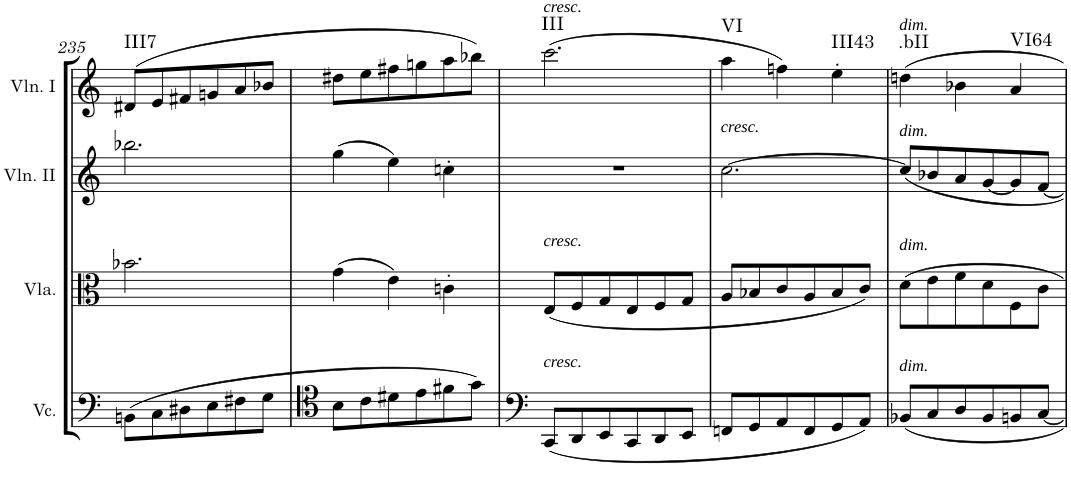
**kern	**kern	**kern	**kern	**harte
*part4	*part3	*part2	*part1	*part1
*staff4	*staff3	*staff2	*staff1	*
*I"Violoncello	*I"Viola	*I"Violin II	*I"Violin I	*
*I'Vc.	*I'Vla.	*I'Vln. II	*I'Vln. I	*
!!LO:PB:g=z
*clefF4	*clefC3	*clefG2	*clefG2	*
*k[]	*k[]	*k[]	*k[]	*
*M3/4	*M3/4	*M3/4	*M3/4	*
=235	=235	=235	=235	=235
!	!	!	!	!LO:H:kt=III7
(8BBn\L	2.b-X\	2.bb-X\	(8d#X/L	N
8C\	.	.	8e/	.
8D#X\	.	.	8f#X/	.
8E\	.	.	8gn/	.
8F#X\	.	.	8a/	.
8G\J	.	.	8b-X/J	.
=236	=236	=236	=236	=236
8B\L	(4g\	(4gg\	8dd#X\L	.
8c\	.	.	8ee\	.
8d#X\	4e\)	4ee\)	8ff#X\	.
8e\	.	.	8ggn\	.
8f#X\	4cn'\	4ccn'\	8aa\	.
8g\J)	.	.	8bb-X\J)	.
=237	=237	=237	=237	=237
!	!	!	!LO:TX:a:i:t=cresc.	!
!	!LO:TX:a:i:t=cresc.	!	!	!
!LO:TX:a:i:t=cresc.	!	!	!	!LO:H:kt=III
(8CC/L	(8E/L	2.r	(2.ccc\	N
8DD/	8F/	.	.	.
8EE/	8G/	.	.	.
8CC/	8E/	.	.	.
8DD/	8F/	.	.	.
8EE/J	8G/J	.	.	.
=238	=238	=238	=238	=238
!	!	!LO:TX:a:i:t=cresc.	!	!LO:H:kt=VI
8FFn/L	8A/L	[2.cc\	4aa\	N
8GG/	8B-X/	.	.	.
8AA/	8c/	.	4ffn\)	.
8FF/	8A/	.	.	.
!	!	!	!	!LO:H:kt=III43
8GG/	8B-/	.	4ee'\	N
8AA/J)	8c/J)	.	.	.
=239	=239	=239	=239	=239
!	!	!	!LO:TX:a:i:t=dim.	!
!	!	!LO:TX:a:i:t=dim.	!	!
!	!LO:TX:a:i:t=dim.	!	!	!
!LO:TX:a:i:t=dim.	!	!	!	!LO:H:kt=.bII
8BB-X/L	8d\L	8cc/L]	4ddn\	N
8C/	8e\	8b-X/	.	.
8D/	8f\	8a/	4b-X\	.
8BB-/	8d\	[8g/	.	.
!	!	!	!	!LO:H:kt=VI64
8BBn/	8F\	8g/]	4a/	N
[8C/J	8c\J	[8f/J	.	.
=	=	=	=	=
*-	*-	*-	*-	*-
